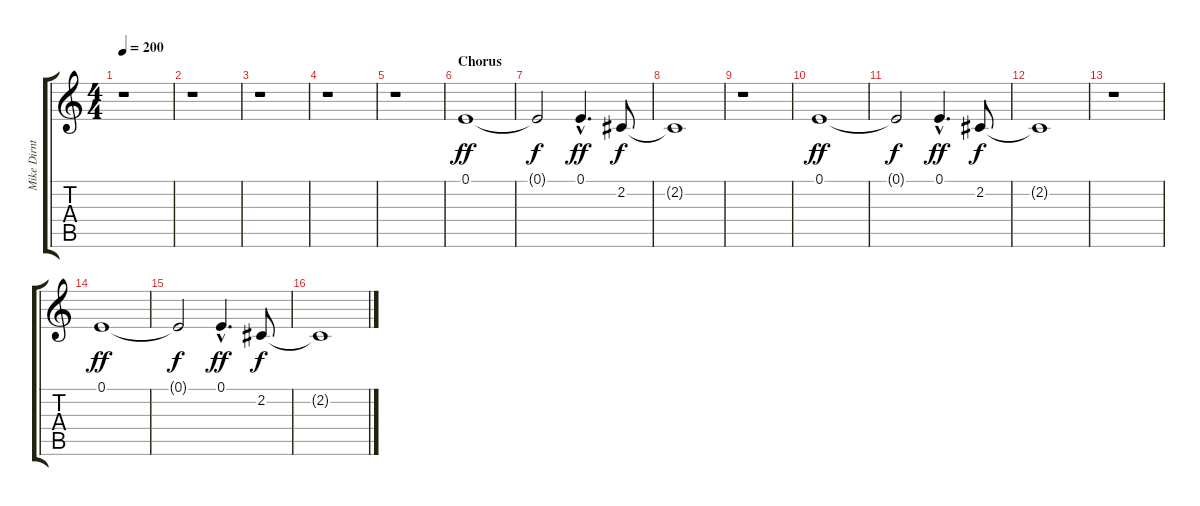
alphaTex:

\track ("Mike Dirnt (Back Vocals)" "Mike Dirnt") {instrument choiraahs}
\staff {score tabs}
\tuning (E4 B3 G3 D3 A2 E2) {hide}
\ts (4 4)
\tempo 200
\clef g2
\ks c
r.1{dy f} |
r.1 |
r.1 |
r.1 |
r.1 |
\section ("" "Chorus")
0.1.1{dy ff} |
0.1{t}.2{dy f} 0.1{hac}.4{d dy ff} 2.2.8{dy f} |
2.2{t}.1 |
r.1 |
0.1.1{dy ff} |
0.1{t}.2{dy f} 0.1{hac}.4{d dy ff} 2.2.8{dy f} |
2.2{t}.1 |
r.1 |
0.1.1{dy ff} |
0.1{t}.2{dy f} 0.1{hac}.4{d dy ff} 2.2.8{dy f} |
2.2{t}.1
